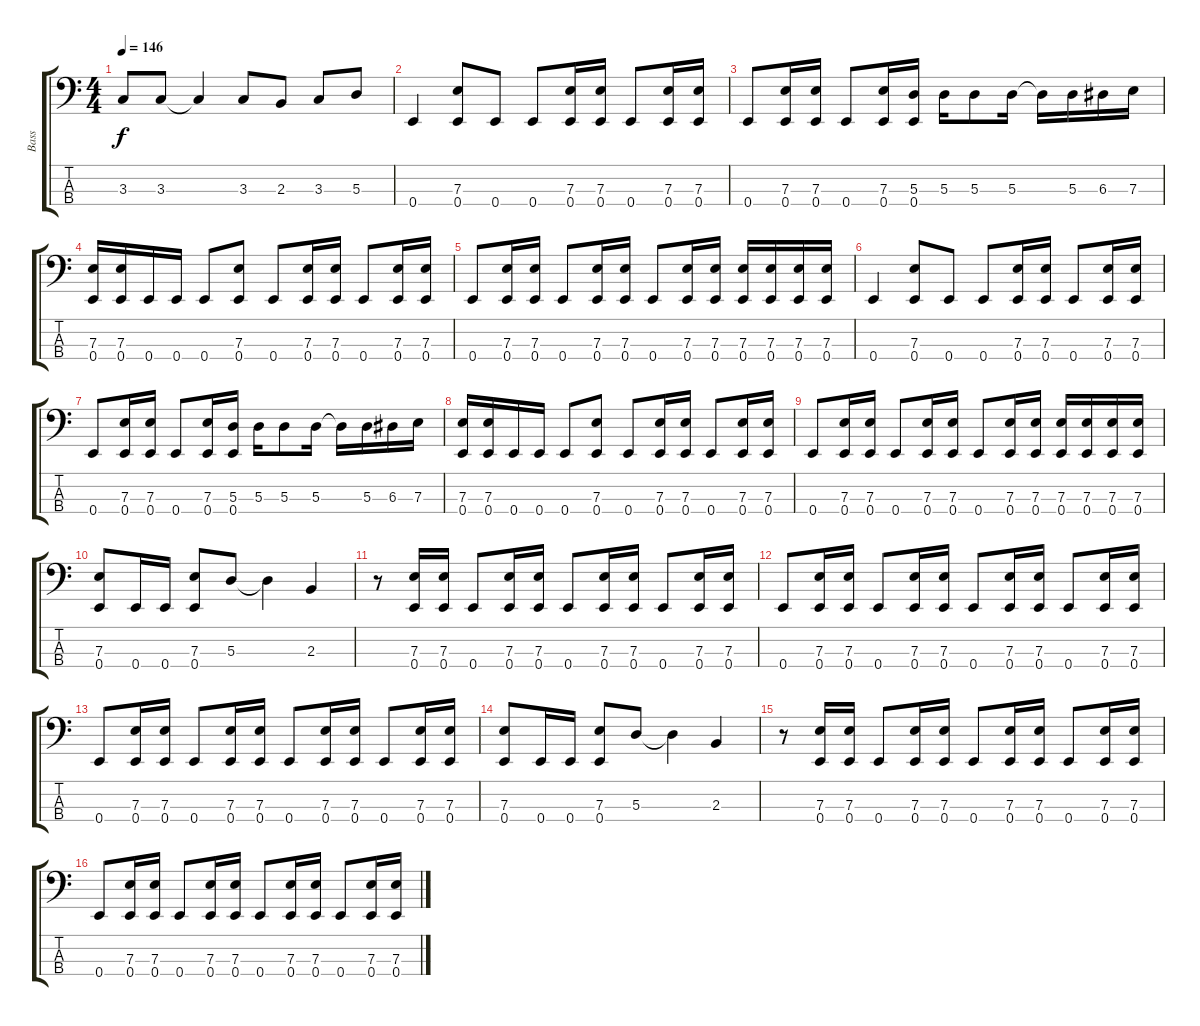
\track ("Bass" "Bass") {instrument electricbasspick}
\staff {score tabs}
\tuning (G2 D2 A1 E1) {hide}
\ts (4 4)
\tempo 146
\clef f4
\ks c
3.3.8{dy f} 3.3.8 3.3{t}.4 3.3.8 2.3.8 3.3.8 5.3.8 |
0.4.4 (7.3 0.4).8 0.4.8 0.4.8 (7.3 0.4).16 (7.3 0.4).16 0.4.8 (7.3 0.4).16 (7.3 0.4).16 |
0.4.8 (7.3 0.4).16 (7.3 0.4).16 0.4.8 (7.3 0.4).16 (5.3 0.4).16 5.3.16 5.3.8 5.3.16 5.3{t}.16 5.3.16 6.3.16 7.3.16 |
(7.3 0.4).16 (7.3 0.4).16 0.4.16 0.4.16 0.4.8 (7.3 0.4).8 0.4.8 (7.3 0.4).16 (7.3 0.4).16 0.4.8 (7.3 0.4).16 (7.3 0.4).16 |
0.4.8 (7.3 0.4).16 (7.3 0.4).16 0.4.8 (7.3 0.4).16 (7.3 0.4).16 0.4.8 (7.3 0.4).16 (7.3 0.4).16 (7.3 0.4).16 (7.3 0.4).16 (7.3 0.4).16 (7.3 0.4).16 |
0.4.4 (7.3 0.4).8 0.4.8 0.4.8 (7.3 0.4).16 (7.3 0.4).16 0.4.8 (7.3 0.4).16 (7.3 0.4).16 |
0.4.8 (7.3 0.4).16 (7.3 0.4).16 0.4.8 (7.3 0.4).16 (5.3 0.4).16 5.3.16 5.3.8 5.3.16 5.3{t}.16 5.3.16 6.3.16 7.3.16 |
(7.3 0.4).16 (7.3 0.4).16 0.4.16 0.4.16 0.4.8 (7.3 0.4).8 0.4.8 (7.3 0.4).16 (7.3 0.4).16 0.4.8 (7.3 0.4).16 (7.3 0.4).16 |
0.4.8 (7.3 0.4).16 (7.3 0.4).16 0.4.8 (7.3 0.4).16 (7.3 0.4).16 0.4.8 (7.3 0.4).16 (7.3 0.4).16 (7.3 0.4).16 (7.3 0.4).16 (7.3 0.4).16 (7.3 0.4).16 |
(7.3 0.4).8 0.4.16 0.4.16 (7.3 0.4).8 5.3.8 5.3{t}.4 2.3.4 |
r.8 (7.3 0.4).16 (7.3 0.4).16 0.4.8 (7.3 0.4).16 (7.3 0.4).16 0.4.8 (7.3 0.4).16 (7.3 0.4).16 0.4.8 (7.3 0.4).16 (7.3 0.4).16 |
0.4.8 (7.3 0.4).16 (7.3 0.4).16 0.4.8 (7.3 0.4).16 (7.3 0.4).16 0.4.8 (7.3 0.4).16 (7.3 0.4).16 0.4.8 (7.3 0.4).16 (7.3 0.4).16 |
0.4.8 (7.3 0.4).16 (7.3 0.4).16 0.4.8 (7.3 0.4).16 (7.3 0.4).16 0.4.8 (7.3 0.4).16 (7.3 0.4).16 0.4.8 (7.3 0.4).16 (7.3 0.4).16 |
(7.3 0.4).8 0.4.16 0.4.16 (7.3 0.4).8 5.3.8 5.3{t}.4 2.3.4 |
r.8 (7.3 0.4).16 (7.3 0.4).16 0.4.8 (7.3 0.4).16 (7.3 0.4).16 0.4.8 (7.3 0.4).16 (7.3 0.4).16 0.4.8 (7.3 0.4).16 (7.3 0.4).16 |
0.4.8 (7.3 0.4).16 (7.3 0.4).16 0.4.8 (7.3 0.4).16 (7.3 0.4).16 0.4.8 (7.3 0.4).16 (7.3 0.4).16 0.4.8 (7.3 0.4).16 (7.3 0.4).16
